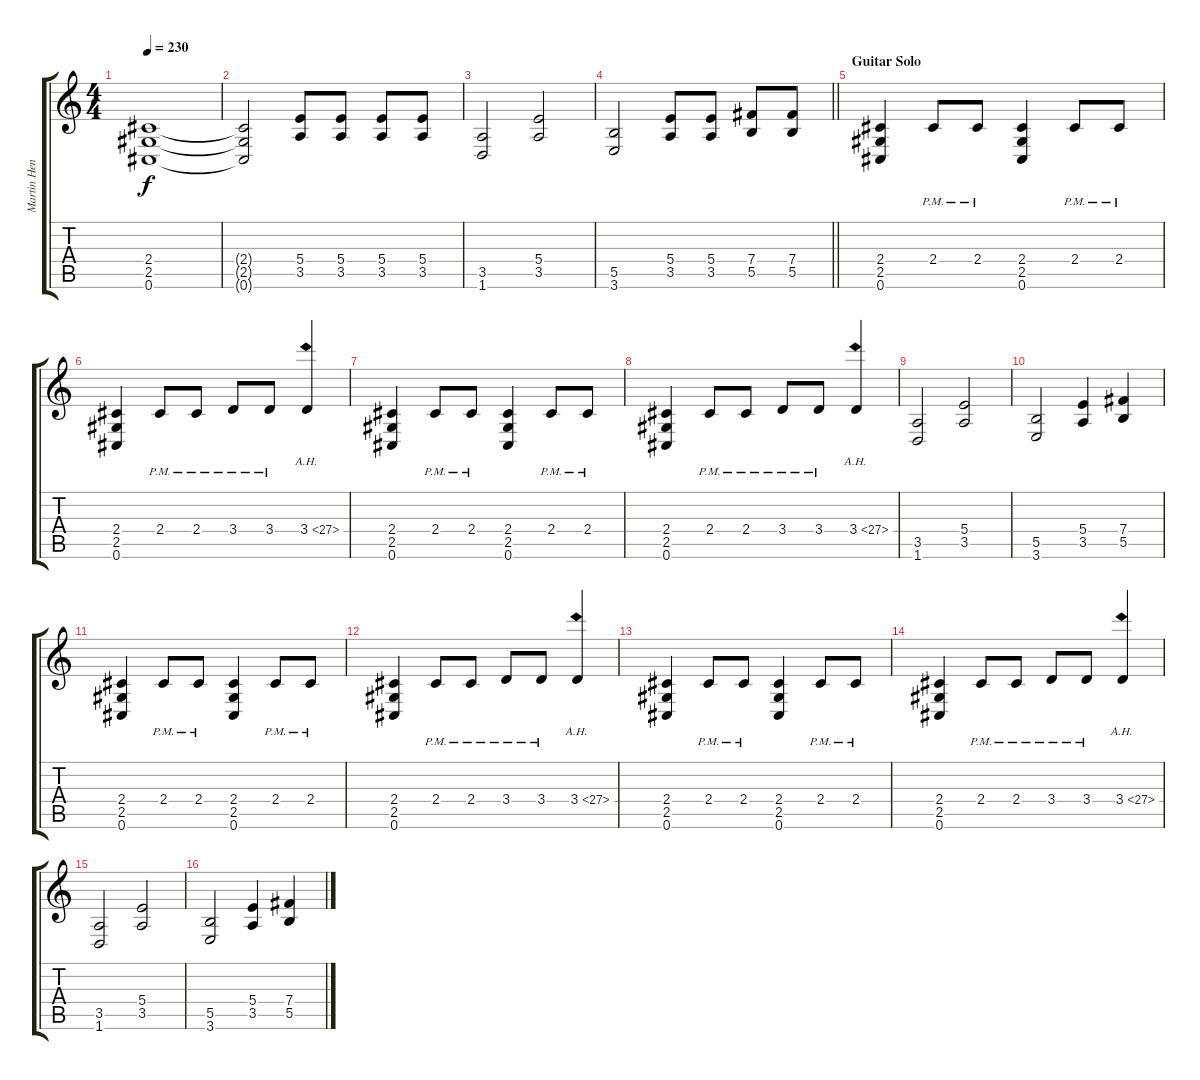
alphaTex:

\track ("Martin Henriksson" "Martin Hen") {instrument distortionguitar}
\staff {score tabs}
\tuning (Db4 Ab3 E3 B2 Gb2 Db2) {hide}
\ts (4 4)
\tempo 230
\clef g2
\ks c
(2.4 2.5 0.6).1{dy f} |
(2.4{t} 2.5{t} 0.6{t}).2 (5.4 3.5).8 (5.4 3.5).8 (5.4 3.5).8 (5.4 3.5).8 |
(3.5 1.6).2 (5.4 3.5).2 |
\barLineRight lightlight
(5.5 3.6).2 (5.4 3.5).8 (5.4 3.5).8 (7.4 5.5).8 (7.4 5.5).8 |
\section ("" "Guitar Solo")
(2.4 2.5 0.6).4 2.4{pm}.8 2.4{pm}.8 (2.4 2.5 0.6).4 2.4{pm}.8 2.4{pm}.8 |
(2.4 2.5 0.6).4 2.4{pm}.8 2.4{pm}.8 3.4{pm}.8 3.4{pm}.8 3.4{ah 24}.4 |
(2.4 2.5 0.6).4 2.4{pm}.8 2.4{pm}.8 (2.4 2.5 0.6).4 2.4{pm}.8 2.4{pm}.8 |
(2.4 2.5 0.6).4 2.4{pm}.8 2.4{pm}.8 3.4{pm}.8 3.4{pm}.8 3.4{ah 24}.4 |
(3.5 1.6).2 (5.4 3.5).2 |
(5.5 3.6).2 (5.4 3.5).4 (7.4 5.5).4 |
(2.4 2.5 0.6).4 2.4{pm}.8 2.4{pm}.8 (2.4 2.5 0.6).4 2.4{pm}.8 2.4{pm}.8 |
(2.4 2.5 0.6).4 2.4{pm}.8 2.4{pm}.8 3.4{pm}.8 3.4{pm}.8 3.4{ah 24}.4 |
(2.4 2.5 0.6).4 2.4{pm}.8 2.4{pm}.8 (2.4 2.5 0.6).4 2.4{pm}.8 2.4{pm}.8 |
(2.4 2.5 0.6).4 2.4{pm}.8 2.4{pm}.8 3.4{pm}.8 3.4{pm}.8 3.4{ah 24}.4 |
(3.5 1.6).2 (5.4 3.5).2 |
(5.5 3.6).2 (5.4 3.5).4 (7.4 5.5).4
